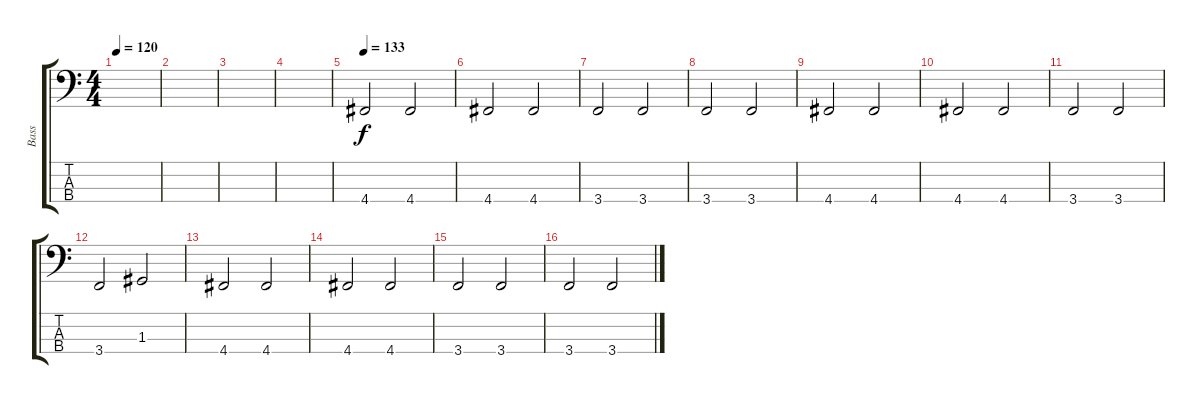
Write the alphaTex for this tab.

\track ("Bass" "Bass") {instrument electricbasspick}
\staff {score tabs}
\tuning (F2 C2 G1 D1) {hide}
\ts (4 4)
\tempo 120
\tempo 133
\tempo 120
\clef f4
\ks c
|
|
|
|
\tempo 133
4.4.2 4.4.2 |
4.4.2 4.4.2 |
3.4.2 3.4.2 |
3.4.2 3.4.2 |
4.4.2 4.4.2 |
4.4.2 4.4.2 |
3.4.2 3.4.2 |
3.4.2 1.3.2 |
4.4.2 4.4.2 |
4.4.2 4.4.2 |
3.4.2 3.4.2 |
3.4.2 3.4.2
